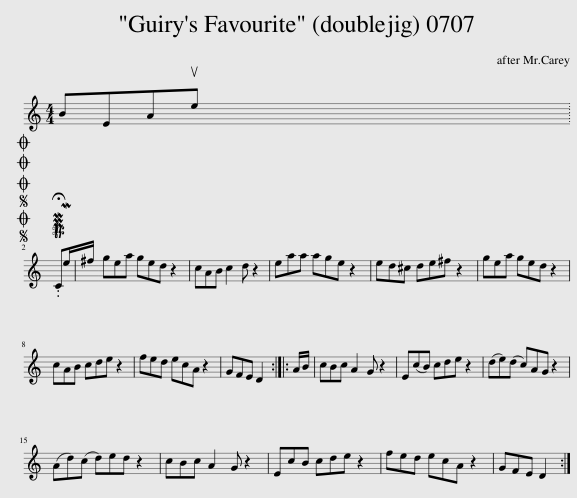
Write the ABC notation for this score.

X:1
L:1/8
M:4/4
I:linebreak $
K:C
V:1 treble
V:1
 BEAue x2002 |$SOSOOO .!fermata!PMTCMe/^f/ | gea ged z2 | cAB c2 d z2 | eaa age z2 | %5
 ed^c de^f z2 | gea ged z2 |$ cAB cde z2 | fed ecA z2 | GFE D2 :: %10
 A/B/ | cBc A2 G z2 | E(cB) cde z2 | (de)(d c)AG z2 |$ (Ad)(c d)ed z2 | %15
 cBc A2 G z2 | EcB cde z2 | fed ecA z2 | GFE D2 :| %19
